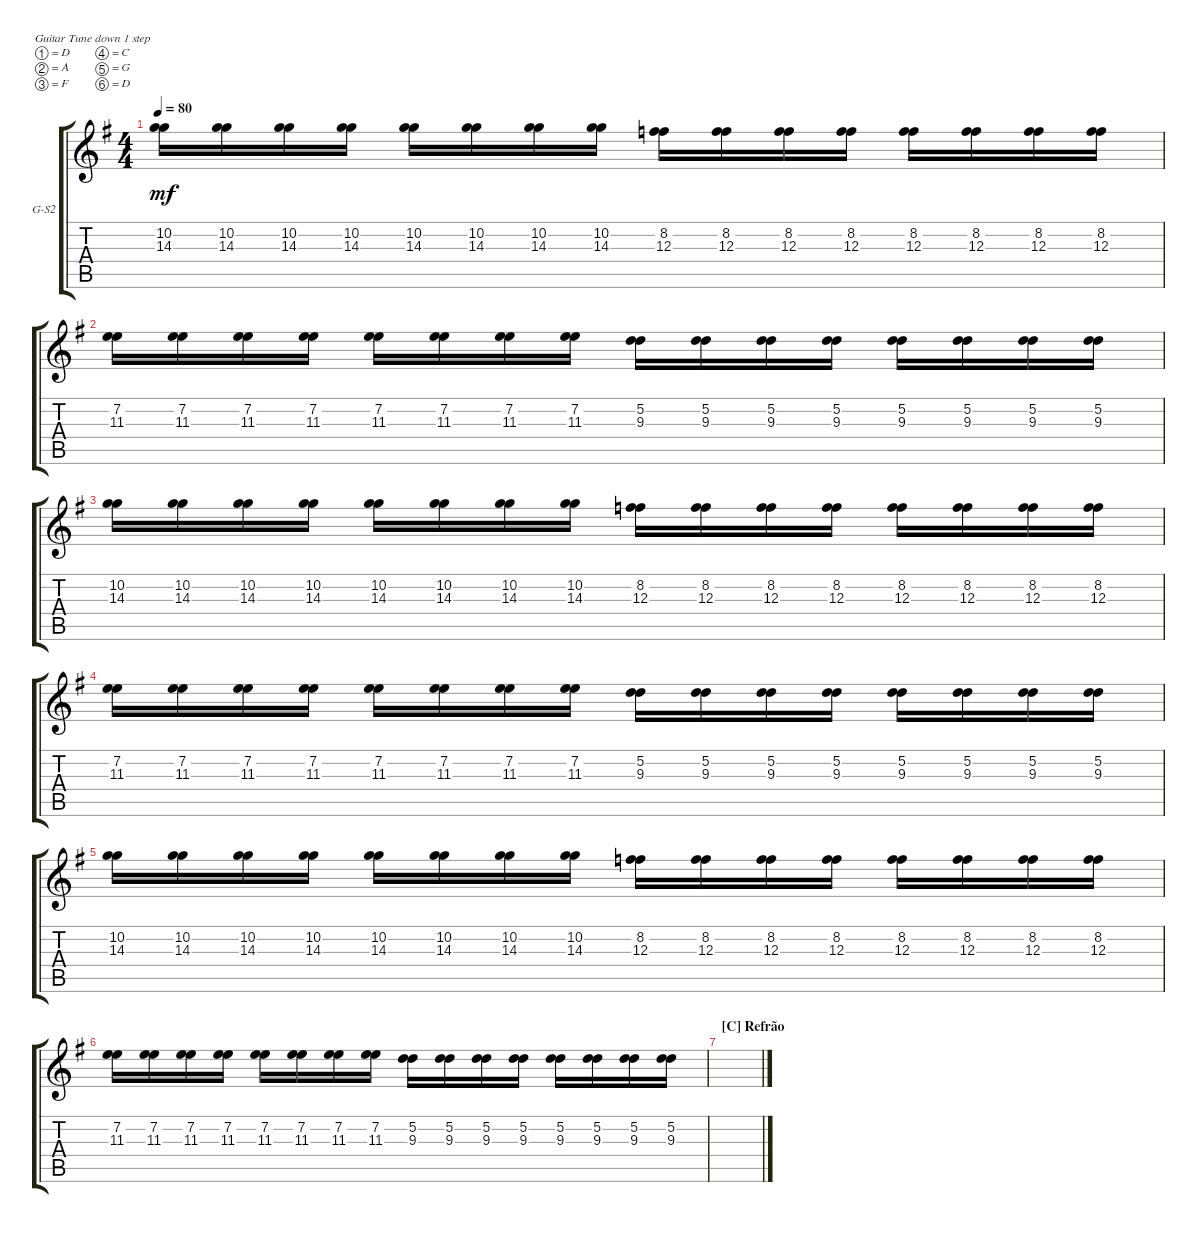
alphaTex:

\defaultSystemsLayout 4
\bracketExtendMode groupsimilarinstruments
\firstSystemTrackNameOrientation horizontal
\otherSystemsTrackNameOrientation horizontal
\track ("Guitar Solo2" "G-S2") {multiBarRest instrument electricguitarclean}
\staff {score tabs}
\tuning (D4 A3 F3 C3 G2 D2)
\ts (4 4)
\tempo 80
\clef g2
\ks g
(10.2 14.3).16{dy mf} (10.2 14.3).16 (10.2 14.3).16 (10.2 14.3).16 (10.2 14.3).16 (10.2 14.3).16 (10.2 14.3).16 (10.2 14.3).16 (8.2 12.3).16 (8.2 12.3).16 (8.2 12.3).16 (8.2 12.3).16 (8.2 12.3).16 (8.2 12.3).16 (8.2 12.3).16 (8.2 12.3).16 |
(7.2 11.3).16 (7.2 11.3).16 (7.2 11.3).16 (7.2 11.3).16 (7.2 11.3).16 (7.2 11.3).16 (7.2 11.3).16 (7.2 11.3).16 (5.2 9.3).16 (5.2 9.3).16 (5.2 9.3).16 (5.2 9.3).16 (5.2 9.3).16 (5.2 9.3).16 (5.2 9.3).16 (5.2 9.3).16 |
(10.2 14.3).16 (10.2 14.3).16 (10.2 14.3).16 (10.2 14.3).16 (10.2 14.3).16 (10.2 14.3).16 (10.2 14.3).16 (10.2 14.3).16 (8.2 12.3).16 (8.2 12.3).16 (8.2 12.3).16 (8.2 12.3).16 (8.2 12.3).16 (8.2 12.3).16 (8.2 12.3).16 (8.2 12.3).16 |
(7.2 11.3).16 (7.2 11.3).16 (7.2 11.3).16 (7.2 11.3).16 (7.2 11.3).16 (7.2 11.3).16 (7.2 11.3).16 (7.2 11.3).16 (5.2 9.3).16 (5.2 9.3).16 (5.2 9.3).16 (5.2 9.3).16 (5.2 9.3).16 (5.2 9.3).16 (5.2 9.3).16 (5.2 9.3).16 |
(10.2 14.3).16 (10.2 14.3).16 (10.2 14.3).16 (10.2 14.3).16 (10.2 14.3).16 (10.2 14.3).16 (10.2 14.3).16 (10.2 14.3).16 (8.2 12.3).16 (8.2 12.3).16 (8.2 12.3).16 (8.2 12.3).16 (8.2 12.3).16 (8.2 12.3).16 (8.2 12.3).16 (8.2 12.3).16 |
(7.2 11.3).16 (7.2 11.3).16 (7.2 11.3).16 (7.2 11.3).16 (7.2 11.3).16 (7.2 11.3).16 (7.2 11.3).16 (7.2 11.3).16 (5.2 9.3).16 (5.2 9.3).16 (5.2 9.3).16 (5.2 9.3).16 (5.2 9.3).16 (5.2 9.3).16 (5.2 9.3).16 (5.2 9.3).16 |
\section ("C" "Refrão")
